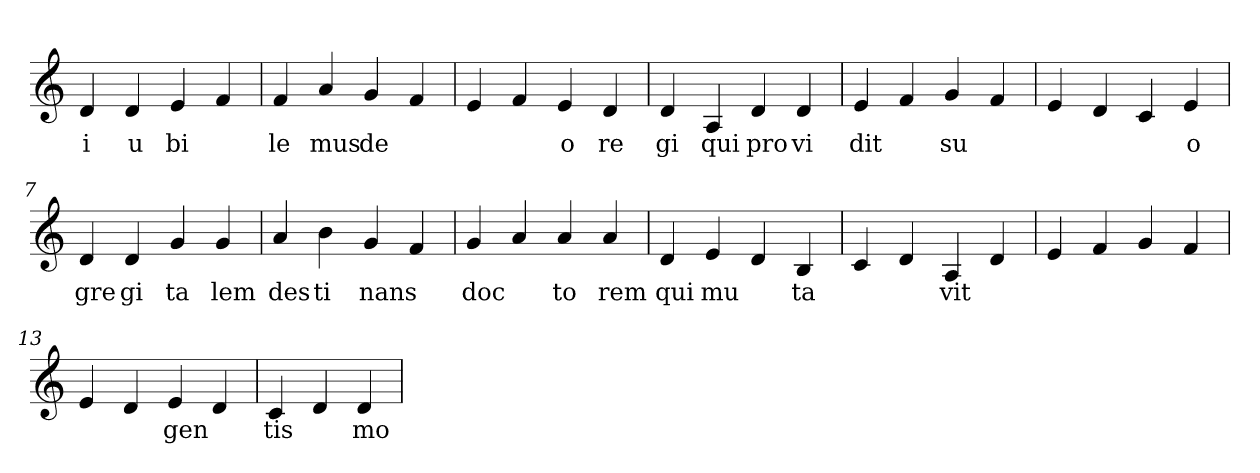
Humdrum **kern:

**kern	**text
*part1	*part1
*staff1	*staff1
*clefG2	*
=1	=1
4d	i
4d	u
4e	bi
4f	.
=2	=2
4f	le
4a	mus
4g	de
4f	.
=3	=3
4e	.
4f	.
4e	o
4d	re
=4	=4
4d	gi
4A	qui
4d	pro
4d	vi
=5	=5
4e	dit
4f	.
4g	su
4f	.
=6	=6
4e	.
4d	.
4c	.
4e	o
=7	=7
4d	gre
4d	gi
4g	ta
4g	lem
=8	=8
4a	des
4b	ti
4g	nans
4f	.
=9	=9
4g	doc
4a	.
4a	to
4a	rem
=10	=10
4d	qui
4e	mu
4d	.
4B	ta
=11	=11
4c	.
4d	.
4A	vit
4d	.
=12	=12
4e	.
4f	.
4g	.
4f	.
=13	=13
4e	.
4d	.
4e	gen
4d	.
=14	=14
4c	tis
4d	.
4d	mo
=	=
*-	*-
